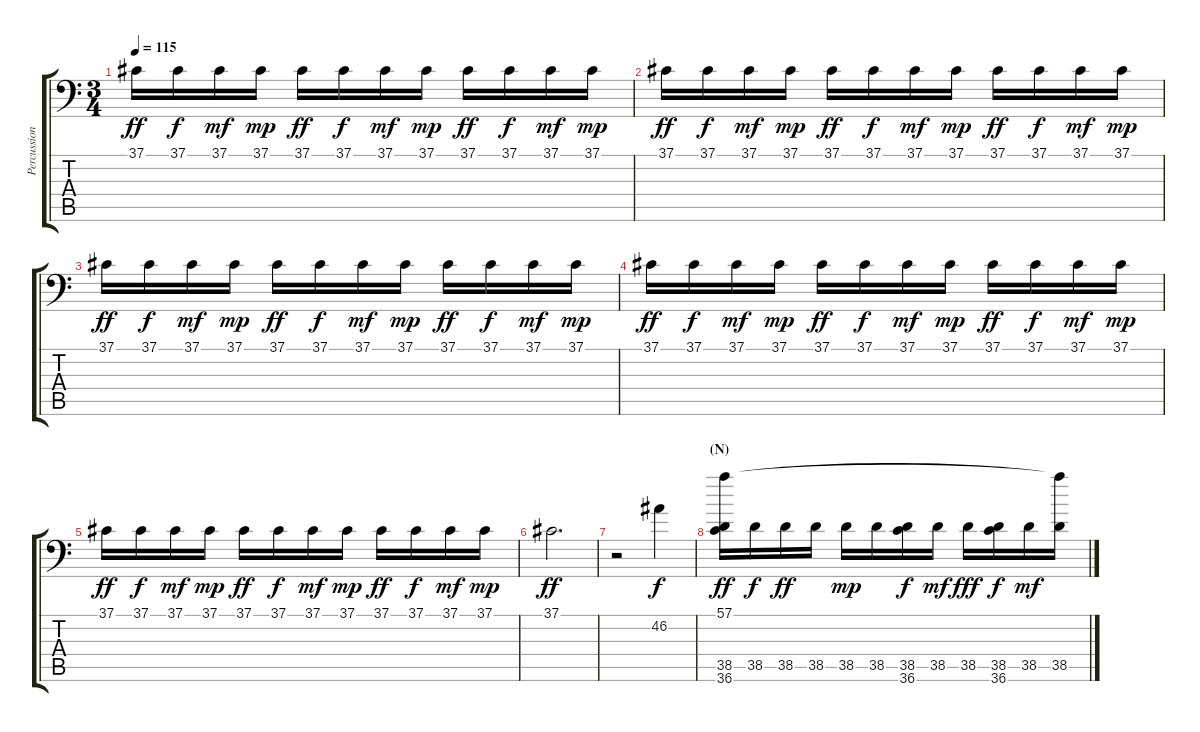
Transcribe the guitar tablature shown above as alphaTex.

\track ("Percussion" "Percussion") {instrument acousticgrandpiano}
\staff {score tabs}
\tuning (C-1 C-1 C-1 C-1 C-1 C-1) {hide}
\ts (3 4)
\tempo 115
\clef f4
\ks c
37.1.16{dy ff} 37.1.16{dy f} 37.1.16{dy mf} 37.1.16{dy mp} 37.1.16{dy ff} 37.1.16{dy f} 37.1.16{dy mf} 37.1.16{dy mp} 37.1.16{dy ff} 37.1.16{dy f} 37.1.16{dy mf} 37.1.16{dy mp} |
37.1.16{dy ff} 37.1.16{dy f} 37.1.16{dy mf} 37.1.16{dy mp} 37.1.16{dy ff} 37.1.16{dy f} 37.1.16{dy mf} 37.1.16{dy mp} 37.1.16{dy ff} 37.1.16{dy f} 37.1.16{dy mf} 37.1.16{dy mp} |
37.1.16{dy ff} 37.1.16{dy f} 37.1.16{dy mf} 37.1.16{dy mp} 37.1.16{dy ff} 37.1.16{dy f} 37.1.16{dy mf} 37.1.16{dy mp} 37.1.16{dy ff} 37.1.16{dy f} 37.1.16{dy mf} 37.1.16{dy mp} |
37.1.16{dy ff} 37.1.16{dy f} 37.1.16{dy mf} 37.1.16{dy mp} 37.1.16{dy ff} 37.1.16{dy f} 37.1.16{dy mf} 37.1.16{dy mp} 37.1.16{dy ff} 37.1.16{dy f} 37.1.16{dy mf} 37.1.16{dy mp} |
37.1.16{dy ff} 37.1.16{dy f} 37.1.16{dy mf} 37.1.16{dy mp} 37.1.16{dy ff} 37.1.16{dy f} 37.1.16{dy mf} 37.1.16{dy mp} 37.1.16{dy ff} 37.1.16{dy f} 37.1.16{dy mf} 37.1.16{dy mp} |
37.1.2{d dy ff} |
r.2 46.2.4{dy f} |
\section ("" "(N)")
(57.1 38.5 36.6).16{dy ff} 38.5.16{dy f} 38.5.16{dy ff} 38.5.16 38.5.16{dy mp} 38.5.16 (38.5 36.6).16{dy f} 38.5.16{dy mf} 38.5.16{dy fff} (38.5 36.6).16{dy f} 38.5.16{dy mf} (57.1{t} 38.5).16
